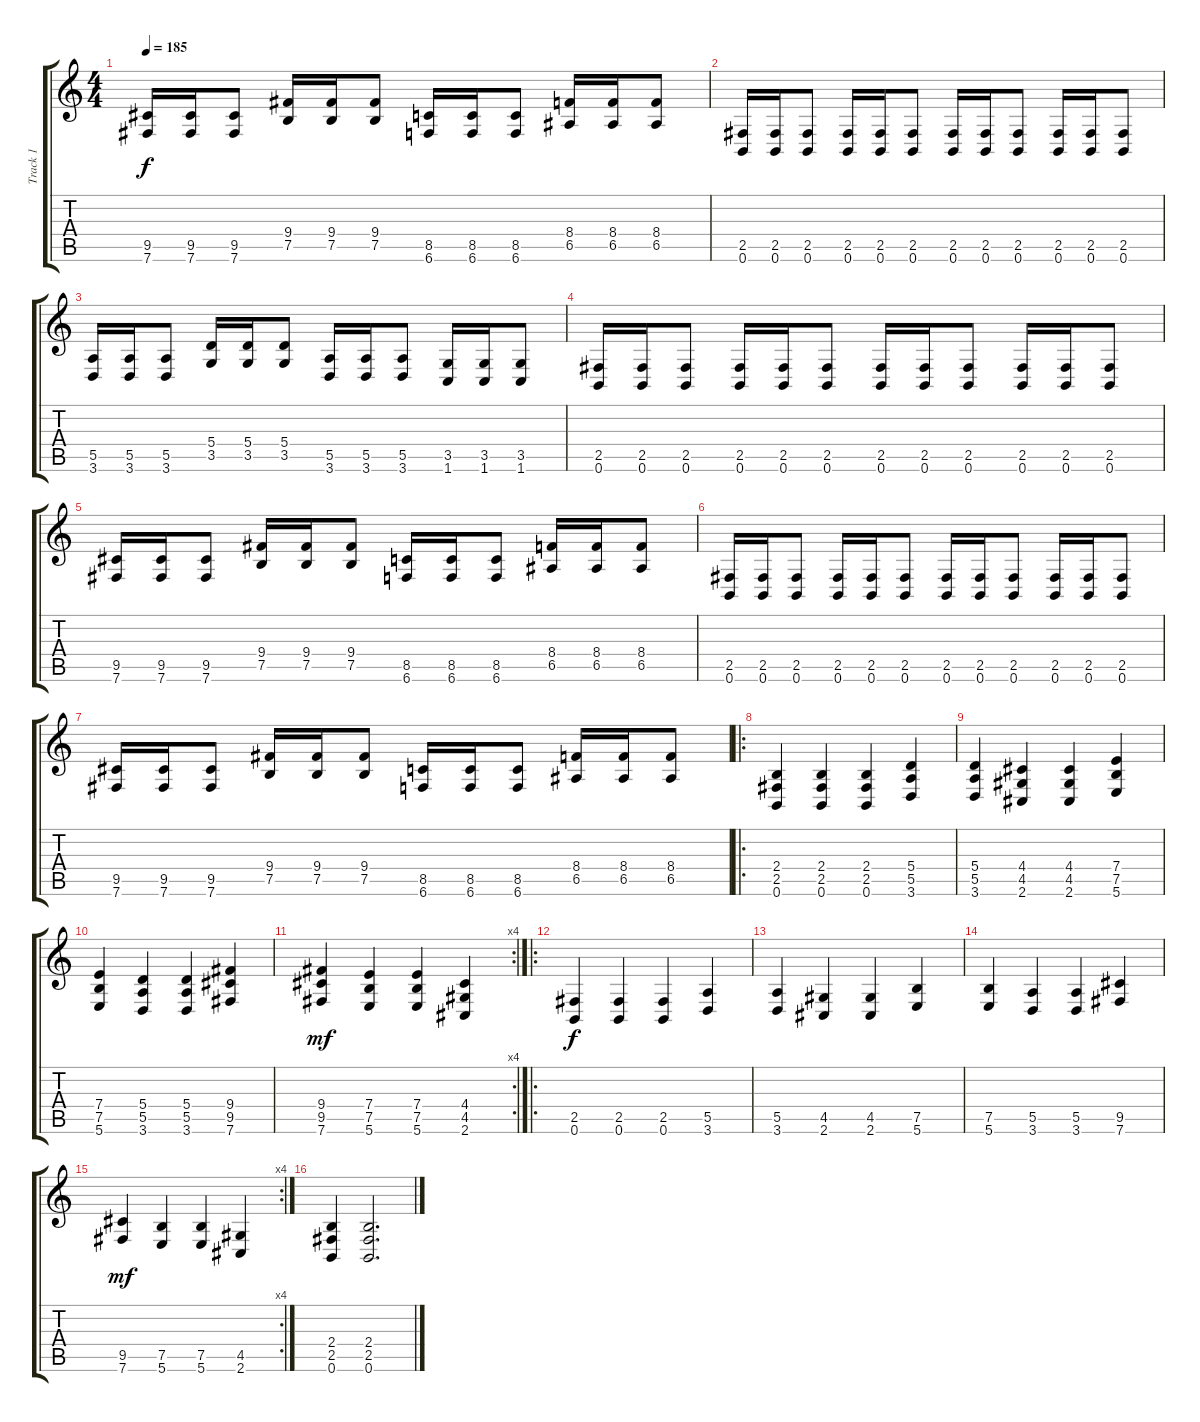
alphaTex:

\track ("Track 1" "Track 1") {instrument distortionguitar}
\staff {score tabs}
\tuning (B3 Gb3 D3 A2 E2 B1) {hide}
\ts (4 4)
\tempo 185
\clef g2
\ks c
(9.5 7.6).16{dy f} (9.5 7.6).16 (9.5 7.6).8 (9.4 7.5).16 (9.4 7.5).16 (9.4 7.5).8 (8.5 6.6).16 (8.5 6.6).16 (8.5 6.6).8 (8.4 6.5).16 (8.4 6.5).16 (8.4 6.5).8 |
(2.5 0.6).16 (2.5 0.6).16 (2.5 0.6).8 (2.5 0.6).16 (2.5 0.6).16 (2.5 0.6).8 (2.5 0.6).16 (2.5 0.6).16 (2.5 0.6).8 (2.5 0.6).16 (2.5 0.6).16 (2.5 0.6).8 |
(5.5 3.6).16 (5.5 3.6).16 (5.5 3.6).8 (5.4 3.5).16 (5.4 3.5).16 (5.4 3.5).8 (5.5 3.6).16 (5.5 3.6).16 (5.5 3.6).8 (3.5 1.6).16 (3.5 1.6).16 (3.5 1.6).8 |
(2.5 0.6).16 (2.5 0.6).16 (2.5 0.6).8 (2.5 0.6).16 (2.5 0.6).16 (2.5 0.6).8 (2.5 0.6).16 (2.5 0.6).16 (2.5 0.6).8 (2.5 0.6).16 (2.5 0.6).16 (2.5 0.6).8 |
(9.5 7.6).16 (9.5 7.6).16 (9.5 7.6).8 (9.4 7.5).16 (9.4 7.5).16 (9.4 7.5).8 (8.5 6.6).16 (8.5 6.6).16 (8.5 6.6).8 (8.4 6.5).16 (8.4 6.5).16 (8.4 6.5).8 |
(2.5 0.6).16 (2.5 0.6).16 (2.5 0.6).8 (2.5 0.6).16 (2.5 0.6).16 (2.5 0.6).8 (2.5 0.6).16 (2.5 0.6).16 (2.5 0.6).8 (2.5 0.6).16 (2.5 0.6).16 (2.5 0.6).8 |
(9.5 7.6).16 (9.5 7.6).16 (9.5 7.6).8 (9.4 7.5).16 (9.4 7.5).16 (9.4 7.5).8 (8.5 6.6).16 (8.5 6.6).16 (8.5 6.6).8 (8.4 6.5).16 (8.4 6.5).16 (8.4 6.5).8 |
\ro
(2.4 2.5 0.6).4 (2.4 2.5 0.6).4 (2.4 2.5 0.6).4 (5.4 5.5 3.6).4 |
(5.4 5.5 3.6).4 (4.4 4.5 2.6).4 (4.4 4.5 2.6).4 (7.4 7.5 5.6).4 |
(7.4 7.5 5.6).4 (5.4 5.5 3.6).4 (5.4 5.5 3.6).4 (9.4 9.5 7.6).4 |
\rc 4
(9.4 9.5 7.6).4{dy mf} (7.4 7.5 5.6).4 (7.4 7.5 5.6).4 (4.4 4.5 2.6).4 |
\ro
(2.5 0.6).4{dy f} (2.5 0.6).4 (2.5 0.6).4 (5.5 3.6).4 |
(5.5 3.6).4 (4.5 2.6).4 (4.5 2.6).4 (7.5 5.6).4 |
(7.5 5.6).4 (5.5 3.6).4 (5.5 3.6).4 (9.5 7.6).4 |
\rc 4
(9.5 7.6).4{dy mf} (7.5 5.6).4 (7.5 5.6).4 (4.5 2.6).4 |
(2.4 2.5 0.6).4 (2.4 2.5 0.6).2{d}
